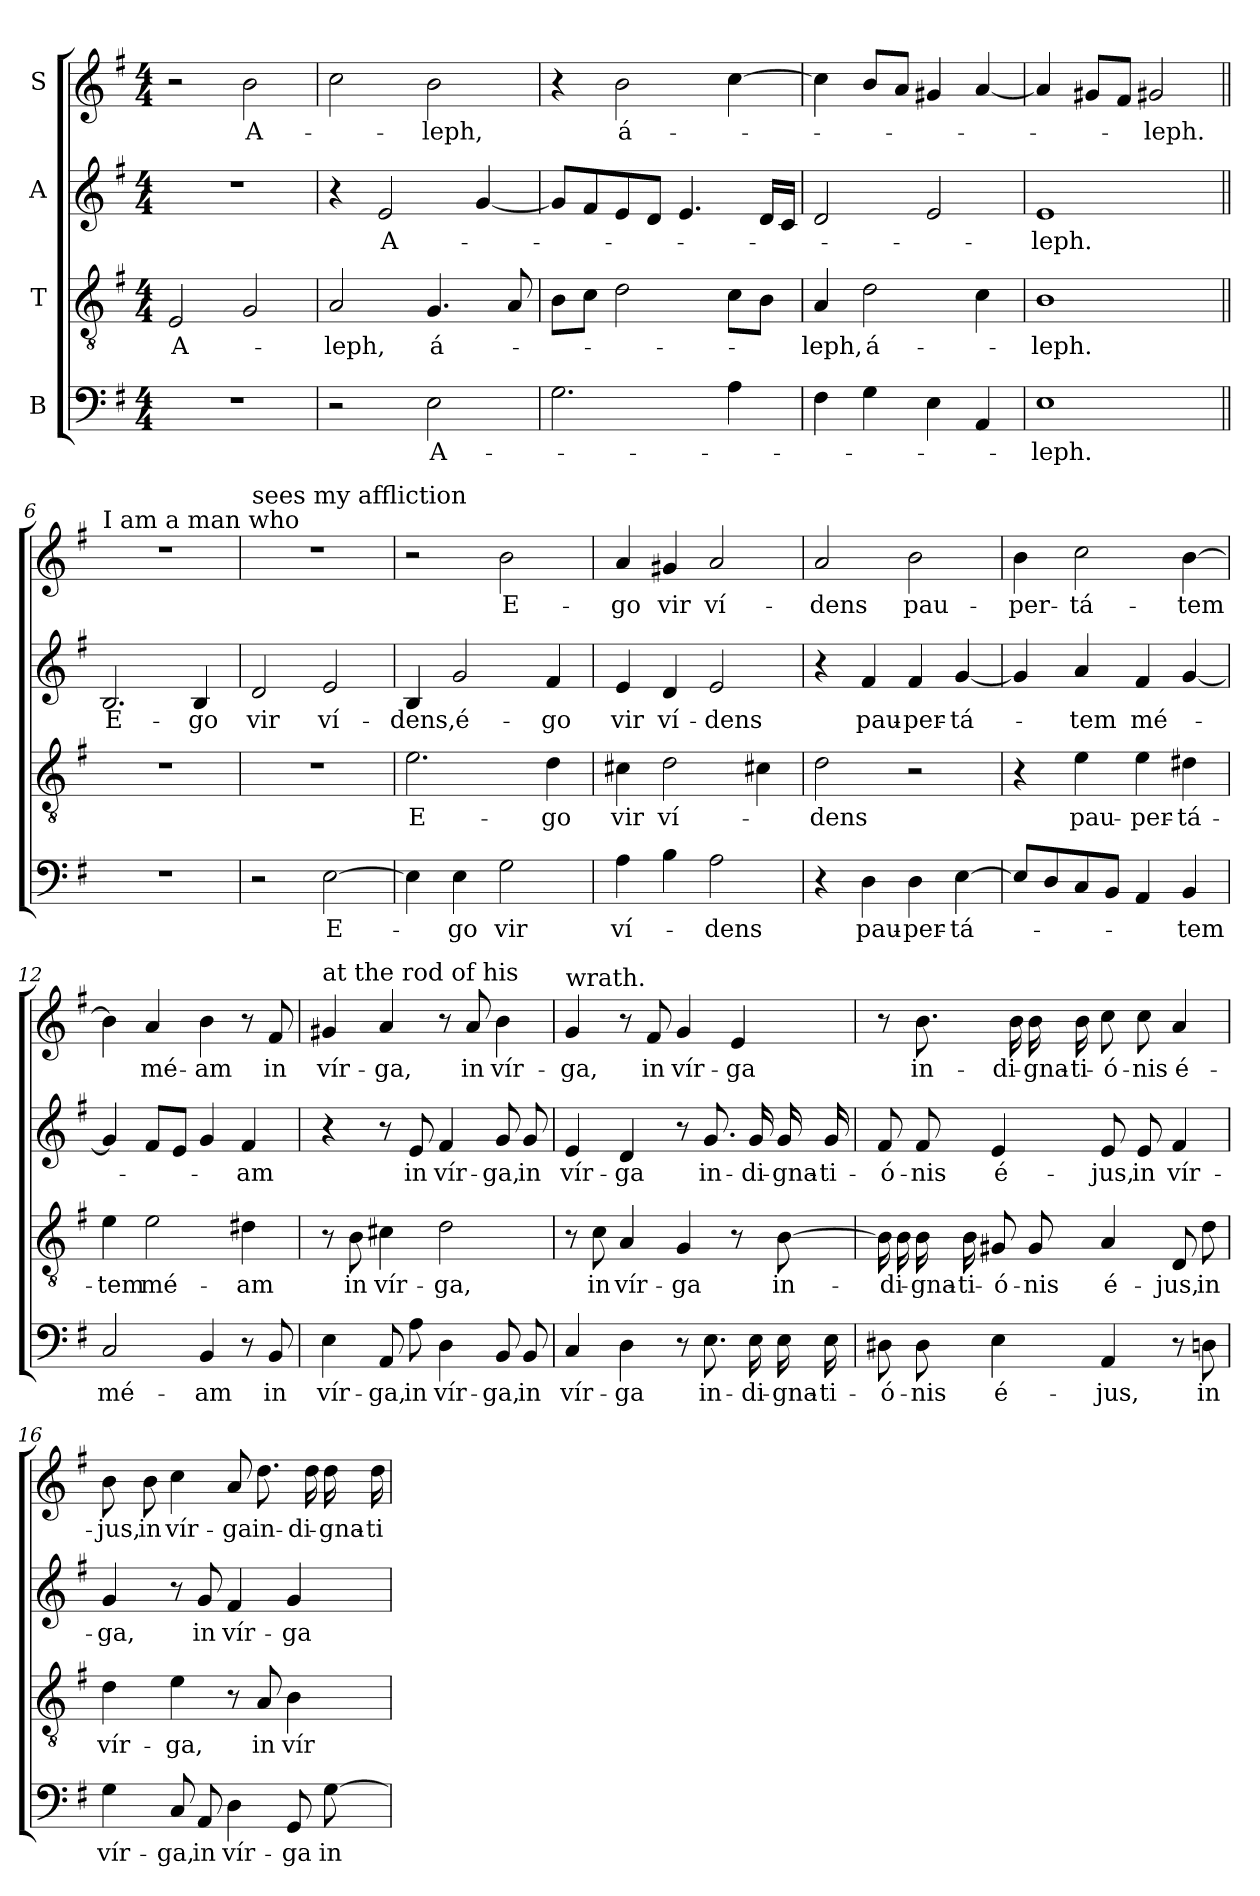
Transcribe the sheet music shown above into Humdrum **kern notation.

**kern	**text	**kern	**text	**kern	**text	**kern	**text
*part4	*part4	*part3	*part3	*part2	*part2	*part1	*part1
*staff4	*staff4	*staff3	*staff3	*staff2	*staff2	*staff1	*staff1
*I"B	*	*I"T	*	*I"A	*	*I"S	*
*clefF4	*	*clefGv2	*	*clefG2	*	*clefG2	*
*k[f#]	*	*k[f#]	*	*k[f#]	*	*k[f#]	*
*G:	*	*G:	*	*G:	*	*G:	*
*M4/4	*	*M4/4	*	*M4/4	*	*M4/4	*
=1	=1	=1	=1	=1	=1	=1	=1
!	!	!	!LO:LY:b	!	!	!	!
1r	.	2E/	A-	1r	.	2r	.
!	!	!	!	!	!	!	!LO:LY:b
.	.	2G/	.	.	.	2b\	A-
=2	=2	=2	=2	=2	=2	=2	=2
!	!	!	!LO:LY:b	!	!	!	!
2r	.	2A/	-leph,	4r	.	2cc\	.
!	!	!	!	!	!LO:LY:b	!	!
.	.	.	.	2e/	A-	.	.
!	!LO:LY:b	!	!LO:LY:b	!	!	!	!LO:LY:b
2E\	A-	4.G/	á-	.	.	2b\	-leph,
.	.	.	.	[4g/	.	.	.
.	.	8A/	.	.	.	.	.
=3	=3	=3	=3	=3	=3	=3	=3
2.G\	.	8B\L	.	8g/L]	.	4r	.
.	.	8c\J	.	8f#/	.	.	.
!	!	!	!	!	!	!	!LO:LY:b
.	.	2d\	.	8e/	.	2b\	á-
.	.	.	.	8d/J	.	.	.
.	.	.	.	4.e/	.	.	.
4A\	.	8c\L	.	.	.	[4cc\	.
.	.	8B\J	.	16d/LL	.	.	.
.	.	.	.	16c/JJ	.	.	.
=4	=4	=4	=4	=4	=4	=4	=4
!	!	!	!LO:LY:b	!	!	!	!
4F#\	.	4A/	-leph,	2d/	.	4cc\]	.
!	!	!	!LO:LY:b	!	!	!	!
4G\	.	2d\	á-	.	.	8b/L	.
.	.	.	.	.	.	8a/J	.
4E\	.	.	.	2e/	.	4g#X/	.
4AA/	.	4c\	.	.	.	[4a/	.
=5	=5	=5	=5	=5	=5	=5	=5
!	!LO:LY:b	!	!LO:LY:b	!	!LO:LY:b	!	!
1E	-leph.	1B	-leph.	1e	-leph.	4a/]	.
.	.	.	.	.	.	8g#X/L	.
.	.	.	.	.	.	8f#/J	.
!	!	!	!	!	!	!	!LO:LY:b
.	.	.	.	.	.	2g#X/	-leph.
!!LO:LB:g=z
=6||	=6||	=6||	=6||	=6||	=6||	=6||	=6||
!	!	!	!	!	!	!LO:TX:a:t=I am a man who	!
!	!	!	!	!	!LO:LY:b	!	!
1r	.	1r	.	2.B/	E-	1r	.
!	!	!	!	!	!LO:LY:b	!	!
.	.	.	.	4B/	-go	.	.
=7	=7	=7	=7	=7	=7	=7	=7
!	!	!	!	!	!	!LO:TX:a:t=sees my affliction	!
!	!	!	!	!	!LO:LY:b	!	!
2r	.	1r	.	2d/	vir	1r	.
!	!LO:LY:b	!	!	!	!LO:LY:b	!	!
[2E\	E-	.	.	2e/	ví-	.	.
=8	=8	=8	=8	=8	=8	=8	=8
!	!	!	!LO:LY:b	!	!LO:LY:b	!	!
4E\]	.	2.e\	E-	4B/	-dens,	2r	.
!	!LO:LY:b	!	!	!	!LO:LY:b	!	!
4E\	-go	.	.	2g/	é-	.	.
!	!LO:LY:b	!	!	!	!	!	!LO:LY:b
2G\	vir	.	.	.	.	2b\	E-
!	!	!	!LO:LY:b	!	!LO:LY:b	!	!
.	.	4d\	-go	4f#/	-go	.	.
=9	=9	=9	=9	=9	=9	=9	=9
!	!LO:LY:b	!	!LO:LY:b	!	!LO:LY:b	!	!LO:LY:b
4A\	ví-	4c#X\	vir	4e/	vir	4a/	-go
!	!	!	!LO:LY:b	!	!LO:LY:b	!	!LO:LY:b
4B\	.	2d\	ví-	4d/	ví-	4g#X/	vir
!	!LO:LY:b	!	!	!	!LO:LY:b	!	!LO:LY:b
2A\	-dens	.	.	2e/	-dens	2a/	ví-
.	.	4c#X\	.	.	.	.	.
=10	=10	=10	=10	=10	=10	=10	=10
!	!	!	!LO:LY:b	!	!	!	!LO:LY:b
4r	.	2d\	-dens	4r	.	2a/	-dens
!	!LO:LY:b	!	!	!	!LO:LY:b	!	!
4D\	pau-	.	.	4f#/	pau-	.	.
!	!LO:LY:b	!	!	!	!LO:LY:b	!	!LO:LY:b
4D\	-per-	2r	.	4f#/	-per-	2b\	pau-
!	!LO:LY:b	!	!	!	!LO:LY:b	!	!
[4E\	-tá-	.	.	[4g/	-tá-	.	.
=11	=11	=11	=11	=11	=11	=11	=11
!	!	!	!	!	!	!	!LO:LY:b
8E/L]	.	4r	.	4g/]	.	4b\	-per-
8D/	.	.	.	.	.	.	.
!	!	!	!LO:LY:b	!	!LO:LY:b	!	!LO:LY:b
8C/	.	4e\	pau-	4a/	-tem	2cc\	-tá-
8BB/J	.	.	.	.	.	.	.
!	!	!	!LO:LY:b	!	!LO:LY:b	!	!
4AA/	.	4e\	-per-	4f#/	mé-	.	.
!	!LO:LY:b	!	!LO:LY:b	!	!	!	!LO:LY:b
4BB/	-tem	4d#X\	-tá-	[4g/	.	[4b\	-tem
!!LO:PB:g=z
=12	=12	=12	=12	=12	=12	=12	=12
!	!LO:LY:b	!	!LO:LY:b	!	!	!	!
2C/	mé-	4e\	-tem	4g/]	.	4b\]	.
!	!	!	!LO:LY:b	!	!	!	!LO:LY:b
.	.	2e\	mé-	8f#/L	.	4a/	mé-
.	.	.	.	8e/J	.	.	.
!	!LO:LY:b	!	!	!	!	!	!LO:LY:b
4BB/	-am	.	.	4g/	.	4b\	-am
!	!	!	!LO:LY:b	!	!LO:LY:b	!	!
8r	.	4d#X\	-am	4f#/	-am	8r	.
!	!LO:LY:b	!	!	!	!	!	!LO:LY:b
8BB/	in	.	.	.	.	8f#/	in
=13	=13	=13	=13	=13	=13	=13	=13
!	!	!	!	!	!	!LO:TX:a:t=at the rod of his	!
!	!LO:LY:b	!	!	!	!	!	!LO:LY:b
4E\	vír-	8r	.	4r	.	4g#X/	vír-
!	!	!	!LO:LY:b	!	!	!	!
.	.	8B\	in	.	.	.	.
!	!LO:LY:b	!	!LO:LY:b	!	!	!	!LO:LY:b
8AA/	-ga,	4c#X\	vír-	8r	.	4a/	-ga,
!	!LO:LY:b	!	!	!	!LO:LY:b	!	!
8A\	in	.	.	8e/	in	.	.
!	!LO:LY:b	!	!LO:LY:b	!	!LO:LY:b	!	!
4D\	vír-	2d\	-ga,	4f#/	vír-	8r	.
!	!	!	!	!	!	!	!LO:LY:b
.	.	.	.	.	.	8a/	in
!	!LO:LY:b	!	!	!	!LO:LY:b	!	!LO:LY:b
8BB/	-ga,	.	.	8g/	-ga,	4b\	vír-
!	!LO:LY:b	!	!	!	!LO:LY:b	!	!
8BB/	in	.	.	8g/	in	.	.
=14	=14	=14	=14	=14	=14	=14	=14
!	!	!	!	!	!	!LO:TX:a:t=wrath.	!
!	!LO:LY:b	!	!	!	!LO:LY:b	!	!LO:LY:b
4C/	vír-	8r	.	4e/	vír-	4g/	-ga,
!	!	!	!LO:LY:b	!	!	!	!
.	.	8c\	in	.	.	.	.
!	!LO:LY:b	!	!LO:LY:b	!	!LO:LY:b	!	!
4D\	-ga	4A/	vír-	4d/	-ga	8r	.
!	!	!	!	!	!	!	!LO:LY:b
.	.	.	.	.	.	8f#/	in
!	!	!	!LO:LY:b	!	!	!	!LO:LY:b
8r	.	4G/	-ga	8r	.	4g/	vír-
!	!LO:LY:b	!	!	!	!LO:LY:b	!	!
8.E\	in-	.	.	8.g/	in-	.	.
!	!	!	!	!	!	!	!LO:LY:b
.	.	8r	.	.	.	4e/	-ga
!	!LO:LY:b	!	!	!	!LO:LY:b	!	!
16E\	-di-	.	.	16g/	-di-	.	.
!	!LO:LY:b	!	!LO:LY:b	!	!LO:LY:b	!	!
16E\	-gna-	[8B\	in-	16g/	-gna-	.	.
!	!LO:LY:b	!	!	!	!LO:LY:b	!	!
16E\	-ti-	.	.	16g/	-ti-	.	.
!!LO:LB:g=z
=15	=15	=15	=15	=15	=15	=15	=15
!	!LO:LY:b	!	!	!	!LO:LY:b	!	!
8D#X\	-ó-	16B\]	.	8f#/	-ó-	8r	.
!	!	!	!LO:LY:b	!	!	!	!
.	.	16B\	-di-	.	.	.	.
!	!LO:LY:b	!	!LO:LY:b	!	!LO:LY:b	!	!LO:LY:b
8D#\	-nis	16B\	-gna-	8f#/	-nis	8.b\	in-
!	!	!	!LO:LY:b	!	!	!	!
.	.	16B\	-ti-	.	.	.	.
!	!LO:LY:b	!	!LO:LY:b	!	!LO:LY:b	!	!
4E\	é-	8G#X/	-ó-	4e/	é-	.	.
!	!	!	!	!	!	!	!LO:LY:b
.	.	.	.	.	.	16b\	-di-
!	!	!	!LO:LY:b	!	!	!	!LO:LY:b
.	.	8G#/	-nis	.	.	16b\	-gna-
!	!	!	!	!	!	!	!LO:LY:b
.	.	.	.	.	.	16b\	-ti-
!	!LO:LY:b	!	!LO:LY:b	!	!LO:LY:b	!	!LO:LY:b
4AA/	-jus,	4A/	é-	8e/	-jus,	8cc\	-ó-
!	!	!	!	!	!LO:LY:b	!	!LO:LY:b
.	.	.	.	8e/	in	8cc\	-nis
!	!	!	!LO:LY:b	!	!LO:LY:b	!	!LO:LY:b
8r	.	8D/	-jus,	4f#/	vír-	4a/	é-
!	!LO:LY:b	!	!LO:LY:b	!	!	!	!
8Dni\	in	8d\	in	.	.	.	.
=16	=16	=16	=16	=16	=16	=16	=16
!	!LO:LY:b	!	!LO:LY:b	!	!LO:LY:b	!	!LO:LY:b
4G\	vír-	4d\	vír-	4g/	-ga,	8b\	-jus,
!	!	!	!	!	!	!	!LO:LY:b
.	.	.	.	.	.	8b\	in
!	!LO:LY:b	!	!LO:LY:b	!	!	!	!LO:LY:b
8C/	-ga,	4e\	-ga,	8r	.	4cc\	vír-
!	!LO:LY:b	!	!	!	!LO:LY:b	!	!
8AA/	in	.	.	8g/	in	.	.
!	!LO:LY:b	!	!	!	!LO:LY:b	!	!LO:LY:b
4D\	vír-	8r	.	4f#/	vír-	8a/	-ga
!	!	!	!LO:LY:b	!	!	!	!LO:LY:b
.	.	8A/	in	.	.	8.dd\	in-
!	!LO:LY:b	!	!LO:LY:b	!	!LO:LY:b	!	!
8GG/	-ga	4B\	vír-	4g/	-ga	.	.
!	!	!	!	!	!	!	!LO:LY:b
.	.	.	.	.	.	16dd\	-di-
!	!LO:LY:b	!	!	!	!	!	!LO:LY:b
[8G\	in-	.	.	.	.	16dd\	-gna-
!	!	!	!	!	!	!	!LO:LY:b
.	.	.	.	.	.	16dd\	-ti-
=	=	=	=	=	=	=	=
*-	*-	*-	*-	*-	*-	*-	*-
